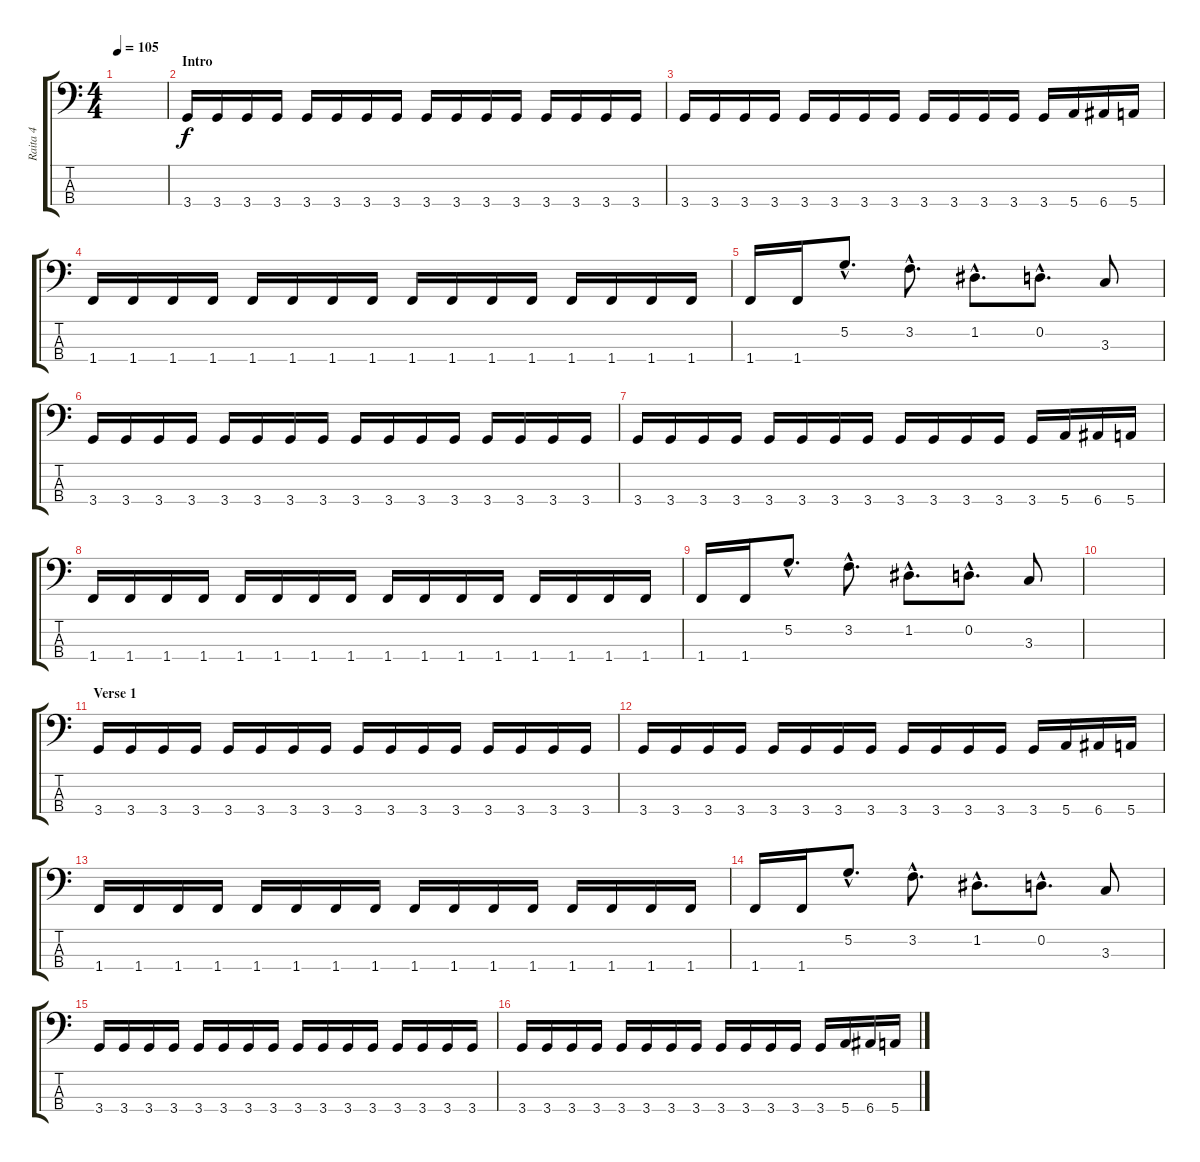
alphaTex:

\track ("Raita 4" "Raita 4") {instrument electricbassfinger}
\staff {score tabs}
\tuning (G2 D2 A1 E1) {hide}
\ts (4 4)
\tempo 105
\clef f4
\ks c
|
\section ("" "Intro")
3.4.16 3.4.16 3.4.16 3.4.16 3.4.16 3.4.16 3.4.16 3.4.16 3.4.16 3.4.16 3.4.16 3.4.16 3.4.16 3.4.16 3.4.16 3.4.16 |
3.4.16 3.4.16 3.4.16 3.4.16 3.4.16 3.4.16 3.4.16 3.4.16 3.4.16 3.4.16 3.4.16 3.4.16 3.4.16 5.4.16 6.4.16 5.4.16 |
1.4.16 1.4.16 1.4.16 1.4.16 1.4.16 1.4.16 1.4.16 1.4.16 1.4.16 1.4.16 1.4.16 1.4.16 1.4.16 1.4.16 1.4.16 1.4.16 |
1.4.16 1.4.16 5.2{hac}.8{d} 3.2{hac}.8{d} 1.2{hac}.8{d} 0.2{hac}.8{d} 3.3.8 |
3.4.16 3.4.16 3.4.16 3.4.16 3.4.16 3.4.16 3.4.16 3.4.16 3.4.16 3.4.16 3.4.16 3.4.16 3.4.16 3.4.16 3.4.16 3.4.16 |
3.4.16 3.4.16 3.4.16 3.4.16 3.4.16 3.4.16 3.4.16 3.4.16 3.4.16 3.4.16 3.4.16 3.4.16 3.4.16 5.4.16 6.4.16 5.4.16 |
1.4.16 1.4.16 1.4.16 1.4.16 1.4.16 1.4.16 1.4.16 1.4.16 1.4.16 1.4.16 1.4.16 1.4.16 1.4.16 1.4.16 1.4.16 1.4.16 |
1.4.16 1.4.16 5.2{hac}.8{d} 3.2{hac}.8{d} 1.2{hac}.8{d} 0.2{hac}.8{d} 3.3.8 |
|
\section ("" "Verse 1")
3.4.16 3.4.16 3.4.16 3.4.16 3.4.16 3.4.16 3.4.16 3.4.16 3.4.16 3.4.16 3.4.16 3.4.16 3.4.16 3.4.16 3.4.16 3.4.16 |
3.4.16 3.4.16 3.4.16 3.4.16 3.4.16 3.4.16 3.4.16 3.4.16 3.4.16 3.4.16 3.4.16 3.4.16 3.4.16 5.4.16 6.4.16 5.4.16 |
1.4.16 1.4.16 1.4.16 1.4.16 1.4.16 1.4.16 1.4.16 1.4.16 1.4.16 1.4.16 1.4.16 1.4.16 1.4.16 1.4.16 1.4.16 1.4.16 |
1.4.16 1.4.16 5.2{hac}.8{d} 3.2{hac}.8{d} 1.2{hac}.8{d} 0.2{hac}.8{d} 3.3.8 |
3.4.16 3.4.16 3.4.16 3.4.16 3.4.16 3.4.16 3.4.16 3.4.16 3.4.16 3.4.16 3.4.16 3.4.16 3.4.16 3.4.16 3.4.16 3.4.16 |
3.4.16 3.4.16 3.4.16 3.4.16 3.4.16 3.4.16 3.4.16 3.4.16 3.4.16 3.4.16 3.4.16 3.4.16 3.4.16 5.4.16 6.4.16 5.4.16
